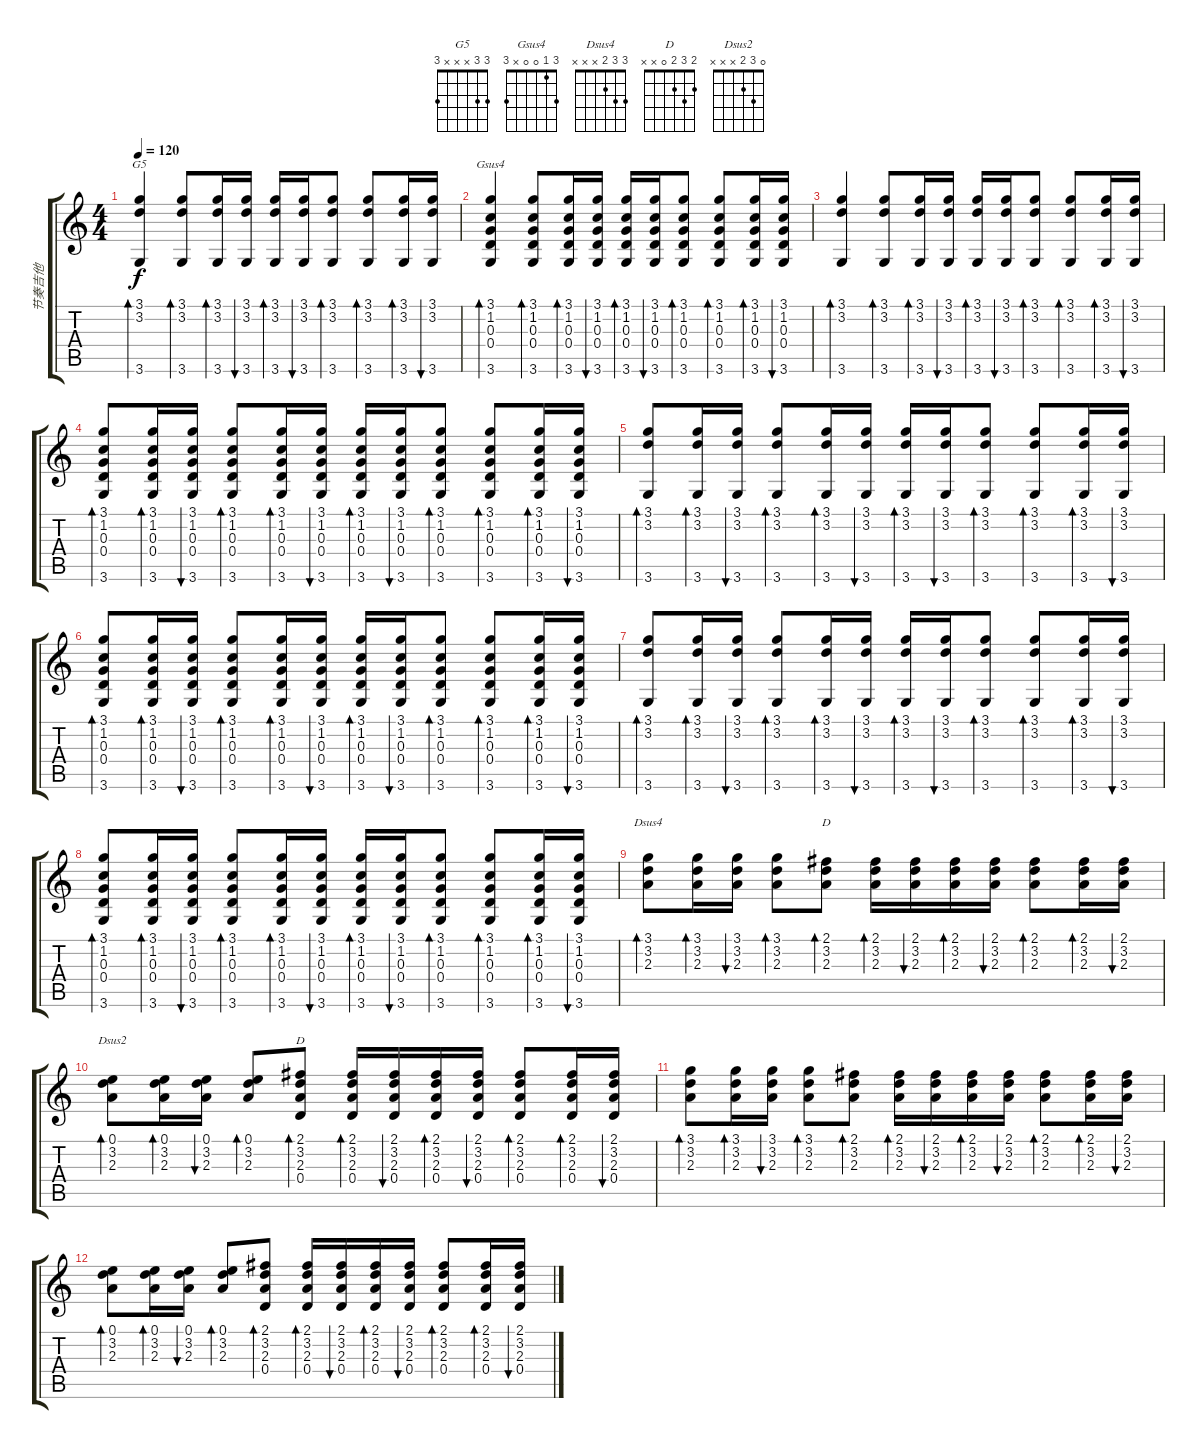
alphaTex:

\track ("节奏吉他" "节奏吉他") {instrument acousticguitarsteel}
\staff {score tabs}
\tuning (E4 B3 G3 D3 A2 E2) {hide}
\chord ("G5" 3 3 x x x 3)
\chord ("Gsus4" 3 1 0 0 x 3)
\chord ("Dsus4" 3 3 2 x x x)
\chord ("D" 2 3 2 x x x)
\chord ("Dsus2" 0 3 2 x x x)
\chord ("D" 2 3 2 0 x x)
\ts (4 4)
\tempo 120
\clef g2
\ks c
(3.1 3.2 3.6).4{bd 60 ch "G5" dy f instrument acousticguitarsteel} (3.1 3.2 3.6).8{bd 60} (3.1 3.2 3.6).16{bd 60} (3.1 3.2 3.6).16{bu 60} (3.1 3.2 3.6).16{bd 60} (3.1 3.2 3.6).16{bu 60} (3.1 3.2 3.6).8{bd 60} (3.1 3.2 3.6).8{bd 60} (3.1 3.2 3.6).16{bd 60} (3.1 3.2 3.6).16{bu 60} |
(3.1 1.2 0.3 0.4 3.6).4{bd 60 ch "Gsus4"} (3.1 1.2 0.3 0.4 3.6).8{bd 60} (3.1 1.2 0.3 0.4 3.6).16{bd 60} (3.1 1.2 0.3 0.4 3.6).16{bu 60} (3.1 1.2 0.3 0.4 3.6).16{bd 60} (3.1 1.2 0.3 0.4 3.6).16{bu 60} (3.1 1.2 0.3 0.4 3.6).8{bd 60} (3.1 1.2 0.3 0.4 3.6).8{bd 60} (3.1 1.2 0.3 0.4 3.6).16{bd 60} (3.1 1.2 0.3 0.4 3.6).16{bu 60} |
(3.1 3.2 3.6).4{bd 60} (3.1 3.2 3.6).8{bd 60} (3.1 3.2 3.6).16{bd 60} (3.1 3.2 3.6).16{bu 60} (3.1 3.2 3.6).16{bd 60} (3.1 3.2 3.6).16{bu 60} (3.1 3.2 3.6).8{bd 60} (3.1 3.2 3.6).8{bd 60} (3.1 3.2 3.6).16{bd 60} (3.1 3.2 3.6).16{bu 60} |
(3.1 1.2 0.3 0.4 3.6).8{bd 60} (3.1 1.2 0.3 0.4 3.6).16{bd 60} (3.1 1.2 0.3 0.4 3.6).16{bu 60} (3.1 1.2 0.3 0.4 3.6).8{bd 60} (3.1 1.2 0.3 0.4 3.6).16{bd 60} (3.1 1.2 0.3 0.4 3.6).16{bu 60} (3.1 1.2 0.3 0.4 3.6).16{bd 60} (3.1 1.2 0.3 0.4 3.6).16{bu 60} (3.1 1.2 0.3 0.4 3.6).8{bd 60} (3.1 1.2 0.3 0.4 3.6).8{bd 60} (3.1 1.2 0.3 0.4 3.6).16{bd 60} (3.1 1.2 0.3 0.4 3.6).16{bu 60} |
(3.1 3.2 3.6).8{bd 60} (3.1 3.2 3.6).16{bd 60} (3.1 3.2 3.6).16{bu 60} (3.1 3.2 3.6).8{bd 60} (3.1 3.2 3.6).16{bd 60} (3.1 3.2 3.6).16{bu 60} (3.1 3.2 3.6).16{bd 60} (3.1 3.2 3.6).16{bu 60} (3.1 3.2 3.6).8{bd 60} (3.1 3.2 3.6).8{bd 60} (3.1 3.2 3.6).16{bd 60} (3.1 3.2 3.6).16{bu 60} |
(3.1 1.2 0.3 0.4 3.6).8{bd 60} (3.1 1.2 0.3 0.4 3.6).16{bd 60} (3.1 1.2 0.3 0.4 3.6).16{bu 60} (3.1 1.2 0.3 0.4 3.6).8{bd 60} (3.1 1.2 0.3 0.4 3.6).16{bd 60} (3.1 1.2 0.3 0.4 3.6).16{bu 60} (3.1 1.2 0.3 0.4 3.6).16{bd 60} (3.1 1.2 0.3 0.4 3.6).16{bu 60} (3.1 1.2 0.3 0.4 3.6).8{bd 60} (3.1 1.2 0.3 0.4 3.6).8{bd 60} (3.1 1.2 0.3 0.4 3.6).16{bd 60} (3.1 1.2 0.3 0.4 3.6).16{bu 60} |
(3.1 3.2 3.6).8{bd 60} (3.1 3.2 3.6).16{bd 60} (3.1 3.2 3.6).16{bu 60} (3.1 3.2 3.6).8{bd 60} (3.1 3.2 3.6).16{bd 60} (3.1 3.2 3.6).16{bu 60} (3.1 3.2 3.6).16{bd 60} (3.1 3.2 3.6).16{bu 60} (3.1 3.2 3.6).8{bd 60} (3.1 3.2 3.6).8{bd 60} (3.1 3.2 3.6).16{bd 60} (3.1 3.2 3.6).16{bu 60} |
(3.1 1.2 0.3 0.4 3.6).8{bd 60} (3.1 1.2 0.3 0.4 3.6).16{bd 60} (3.1 1.2 0.3 0.4 3.6).16{bu 60} (3.1 1.2 0.3 0.4 3.6).8{bd 60} (3.1 1.2 0.3 0.4 3.6).16{bd 60} (3.1 1.2 0.3 0.4 3.6).16{bu 60} (3.1 1.2 0.3 0.4 3.6).16{bd 60} (3.1 1.2 0.3 0.4 3.6).16{bu 60} (3.1 1.2 0.3 0.4 3.6).8{bd 60} (3.1 1.2 0.3 0.4 3.6).8{bd 60} (3.1 1.2 0.3 0.4 3.6).16{bd 60} (3.1 1.2 0.3 0.4 3.6).16{bu 60} |
(3.1 3.2 2.3).8{bd 60 ch "Dsus4"} (3.1 3.2 2.3).16{bd 60} (3.1 3.2 2.3).16{bu 60} (3.1 3.2 2.3).8{bd 60} (2.1 3.2 2.3).8{bd 60 ch "D"} (2.1 3.2 2.3).16{bd 60} (2.1 3.2 2.3).16{bu 60} (2.1 3.2 2.3).16{bd 60} (2.1 3.2 2.3).16{bu 60} (2.1 3.2 2.3).8{bd 60} (2.1 3.2 2.3).16{bd 60} (2.1 3.2 2.3).16{bu 60} |
(0.1 3.2 2.3).8{bd 60 ch "Dsus2"} (0.1 3.2 2.3).16{bd 60} (0.1 3.2 2.3).16{bu 60} (0.1 3.2 2.3).8{bd 60} (2.1 3.2 2.3 0.4).8{bd 60 ch "D"} (2.1 3.2 2.3 0.4).16{bd 60} (2.1 3.2 2.3 0.4).16{bu 60} (2.1 3.2 2.3 0.4).16{bd 60} (2.1 3.2 2.3 0.4).16{bu 60} (2.1 3.2 2.3 0.4).8{bd 60} (2.1 3.2 2.3 0.4).16{bd 60} (2.1 3.2 2.3 0.4).16{bu 60} |
(3.1 3.2 2.3).8{bd 60} (3.1 3.2 2.3).16{bd 60} (3.1 3.2 2.3).16{bu 60} (3.1 3.2 2.3).8{bd 60} (2.1 3.2 2.3).8{bd 60} (2.1 3.2 2.3).16{bd 60} (2.1 3.2 2.3).16{bu 60} (2.1 3.2 2.3).16{bd 60} (2.1 3.2 2.3).16{bu 60} (2.1 3.2 2.3).8{bd 60} (2.1 3.2 2.3).16{bd 60} (2.1 3.2 2.3).16{bu 60} |
(0.1 3.2 2.3).8{bd 60} (0.1 3.2 2.3).16{bd 60} (0.1 3.2 2.3).16{bu 60} (0.1 3.2 2.3).8{bd 60} (2.1 3.2 2.3 0.4).8{bd 60} (2.1 3.2 2.3 0.4).16{bd 60} (2.1 3.2 2.3 0.4).16{bu 60} (2.1 3.2 2.3 0.4).16{bd 60} (2.1 3.2 2.3 0.4).16{bu 60} (2.1 3.2 2.3 0.4).8{bd 60} (2.1 3.2 2.3 0.4).16{bd 60} (2.1 3.2 2.3 0.4).16{bu 60}
